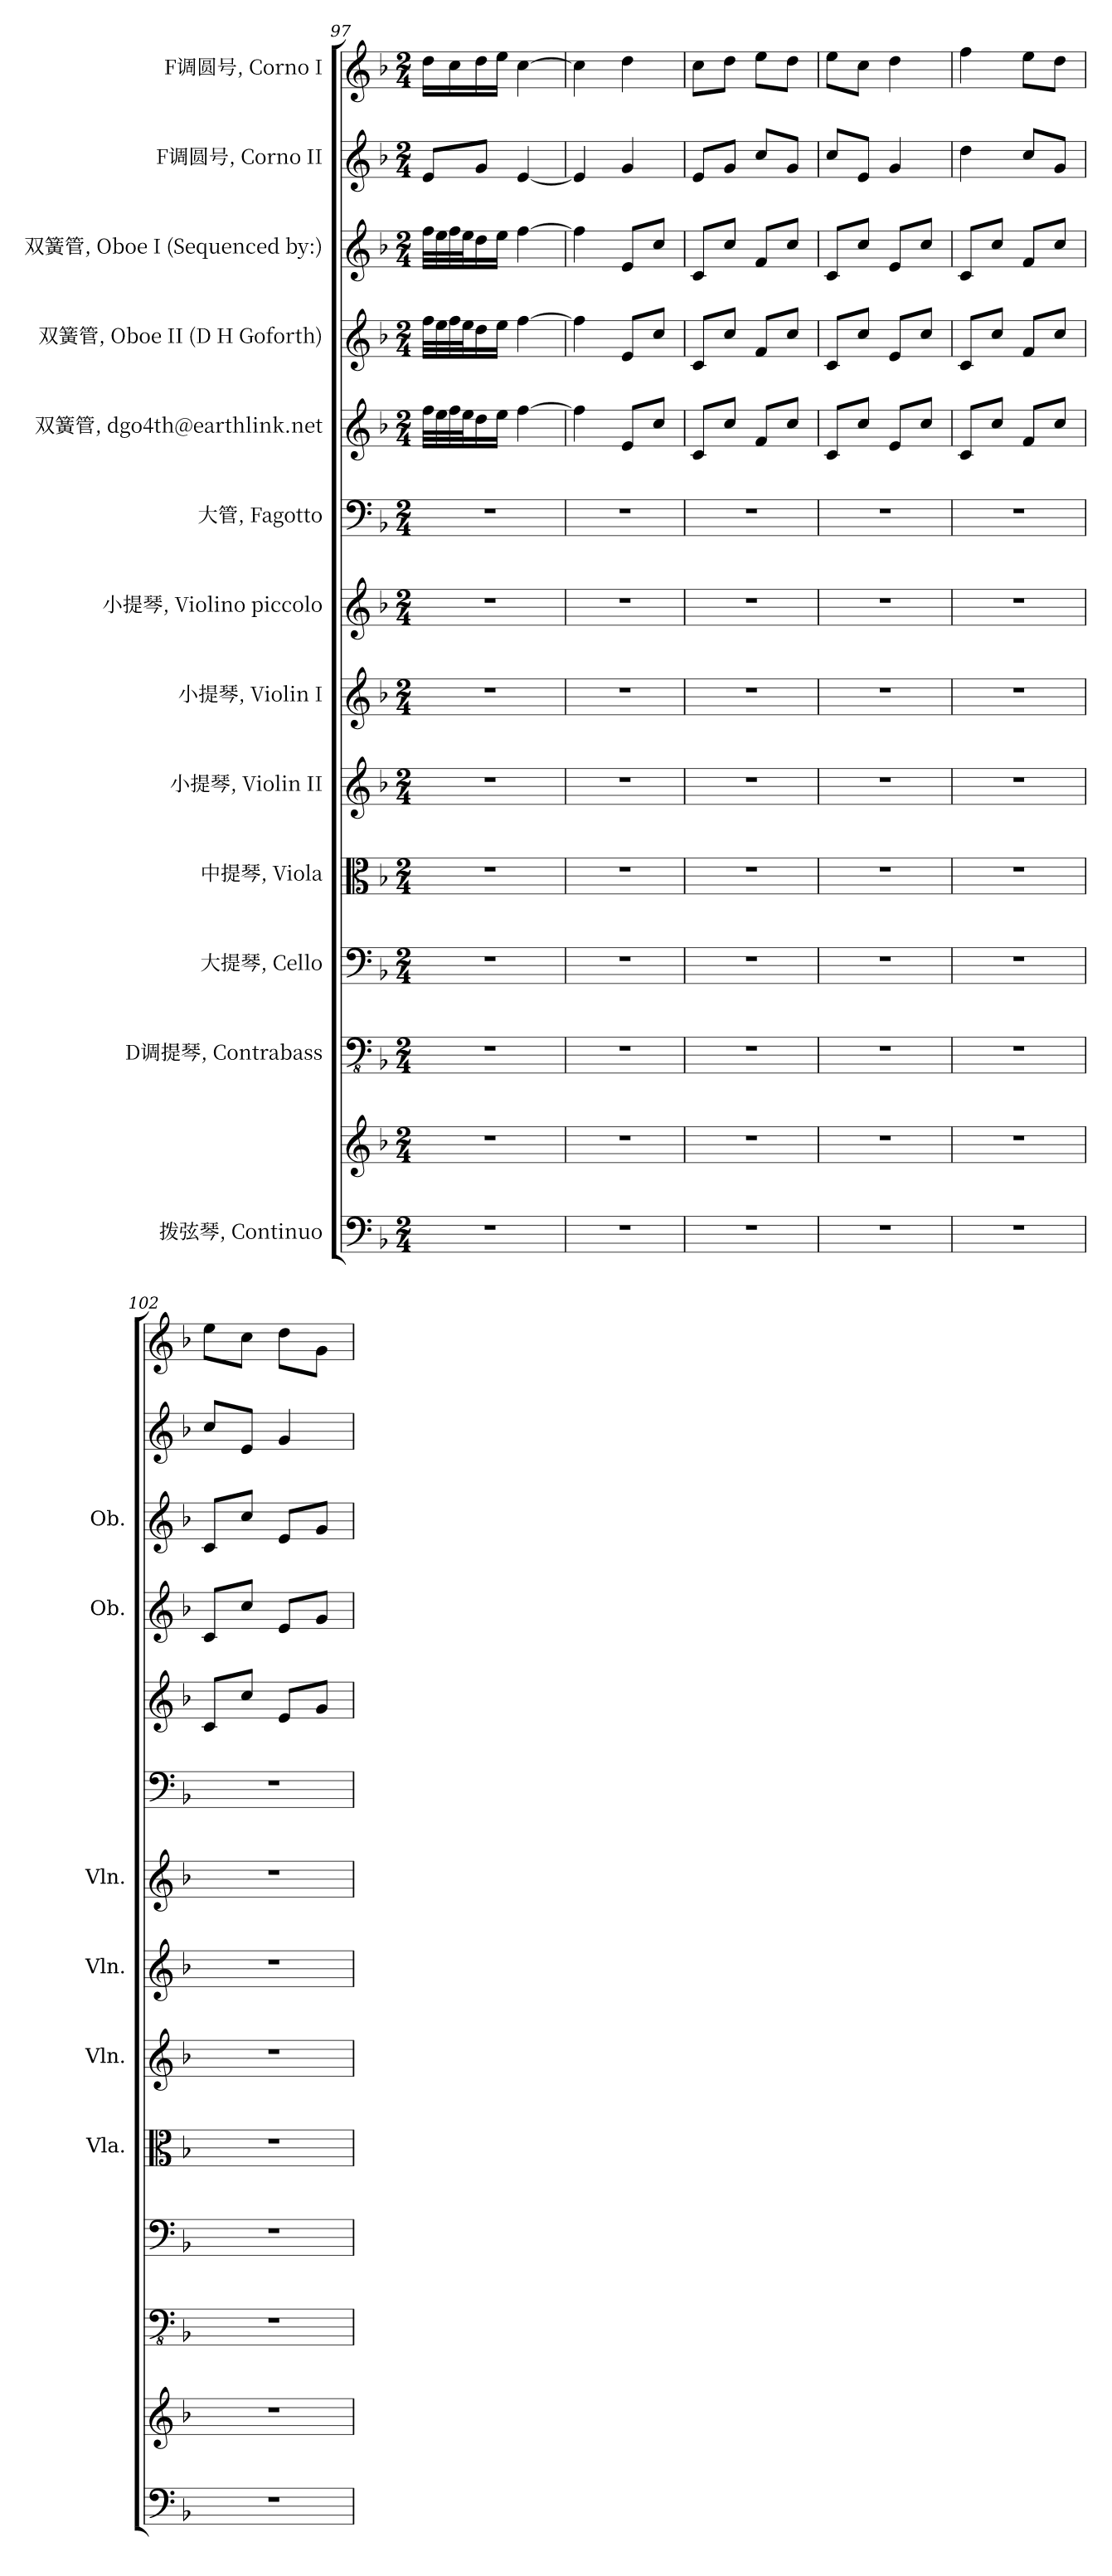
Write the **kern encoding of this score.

**kern	**kern	**kern	**kern	**kern	**kern	**kern	**kern	**kern	**kern	**kern	**kern	**kern	**kern
*part13	*part13	*part12	*part11	*part10	*part9	*part8	*part7	*part6	*part5	*part4	*part3	*part2	*part1
*staff14	*staff13	*staff12	*staff11	*staff10	*staff9	*staff8	*staff7	*staff6	*staff5	*staff4	*staff3	*staff2	*staff1
*I"拨弦琴, Continuo	*	*I"D调提琴, Contrabass	*I"大提琴, Cello	*I"中提琴, Viola	*I"小提琴, Violin II	*I"小提琴, Violin I	*I"小提琴, Violino piccolo	*I"大管, Fagotto	*I"双簧管, dgo4th@earthlink.net	*I"双簧管, Oboe II (D H Goforth)	*I"双簧管, Oboe I (Sequenced by:)	*I"F调圆号, Corno II	*I"F调圆号, Corno I
*	*	*	*	*I'Vla.	*I'Vln.	*I'Vln.	*I'Vln.	*	*	*I'Ob.	*I'Ob.	*	*
*clefF4	*clefG2	*clefFv4	*clefF4	*clefC3	*clefG2	*clefG2	*clefG2	*clefF4	*clefG2	*clefG2	*clefG2	*clefG2	*clefG2
*	*	*ITrd7c12	*	*	*	*	*	*	*	*	*	*ITrd4c7	*ITrd4c7
*k[b-]	*k[b-]	*k[b-]	*k[b-]	*k[b-]	*k[b-]	*k[b-]	*k[b-]	*k[b-]	*k[b-]	*k[b-]	*k[b-]	*k[b-e-]	*k[b-e-]
*M2/4	*M2/4	*M2/4	*M2/4	*M2/4	*M2/4	*M2/4	*M2/4	*M2/4	*M2/4	*M2/4	*M2/4	*M2/4	*M2/4
=97	=97	=97	=97	=97	=97	=97	=97	=97	=97	=97	=97	=97	=97
2r	2r	2r	2r	2r	2r	2r	2r	2r	32ff\LLL	32ff\LLL	32ff\LLL	8A/L	16g\LL
.	.	.	.	.	.	.	.	.	32ee\	32ee\	32ee\	.	.
.	.	.	.	.	.	.	.	.	32ff\	32ff\	32ff\	.	16f\
.	.	.	.	.	.	.	.	.	32ee\J	32ee\J	32ee\J	.	.
.	.	.	.	.	.	.	.	.	16dd\	16dd\	16dd\	8c/J	16g\
.	.	.	.	.	.	.	.	.	16ee\JJ	16ee\JJ	16ee\JJ	.	16a\JJ
.	.	.	.	.	.	.	.	.	[4ff\	[4ff\	[4ff\	[4A/	[4f\
=98	=98	=98	=98	=98	=98	=98	=98	=98	=98	=98	=98	=98	=98
2r	2r	2r	2r	2r	2r	2r	2r	2r	4ff\]	4ff\]	4ff\]	4A/]	4f\]
.	.	.	.	.	.	.	.	.	8e/L	8e/L	8e/L	4c/	4g\
.	.	.	.	.	.	.	.	.	8cc/J	8cc/J	8cc/J	.	.
=99	=99	=99	=99	=99	=99	=99	=99	=99	=99	=99	=99	=99	=99
2r	2r	2r	2r	2r	2r	2r	2r	2r	8c/L	8c/L	8c/L	8A/L	8f\L
.	.	.	.	.	.	.	.	.	8cc/J	8cc/J	8cc/J	8c/J	8g\J
.	.	.	.	.	.	.	.	.	8f/L	8f/L	8f/L	8f/L	8a\L
.	.	.	.	.	.	.	.	.	8cc/J	8cc/J	8cc/J	8c/J	8g\J
!!LO:PB:g=z
=100	=100	=100	=100	=100	=100	=100	=100	=100	=100	=100	=100	=100	=100
2r	2r	2r	2r	2r	2r	2r	2r	2r	8c/L	8c/L	8c/L	8f/L	8a\L
.	.	.	.	.	.	.	.	.	8cc/J	8cc/J	8cc/J	8A/J	8f\J
.	.	.	.	.	.	.	.	.	8e/L	8e/L	8e/L	4c/	4g\
.	.	.	.	.	.	.	.	.	8cc/J	8cc/J	8cc/J	.	.
=101	=101	=101	=101	=101	=101	=101	=101	=101	=101	=101	=101	=101	=101
2r	2r	2r	2r	2r	2r	2r	2r	2r	8c/L	8c/L	8c/L	4g\	4b-\
.	.	.	.	.	.	.	.	.	8cc/J	8cc/J	8cc/J	.	.
.	.	.	.	.	.	.	.	.	8f/L	8f/L	8f/L	8f/L	8a\L
.	.	.	.	.	.	.	.	.	8cc/J	8cc/J	8cc/J	8c/J	8g\J
=102	=102	=102	=102	=102	=102	=102	=102	=102	=102	=102	=102	=102	=102
2r	2r	2r	2r	2r	2r	2r	2r	2r	8c/L	8c/L	8c/L	8f/L	8a\L
.	.	.	.	.	.	.	.	.	8cc/J	8cc/J	8cc/J	8A/J	8f\J
.	.	.	.	.	.	.	.	.	8e/L	8e/L	8e/L	4c/	8g\L
.	.	.	.	.	.	.	.	.	8g/J	8g/J	8g/J	.	8c\J
=	=	=	=	=	=	=	=	=	=	=	=	=	=
*-	*-	*-	*-	*-	*-	*-	*-	*-	*-	*-	*-	*-	*-
